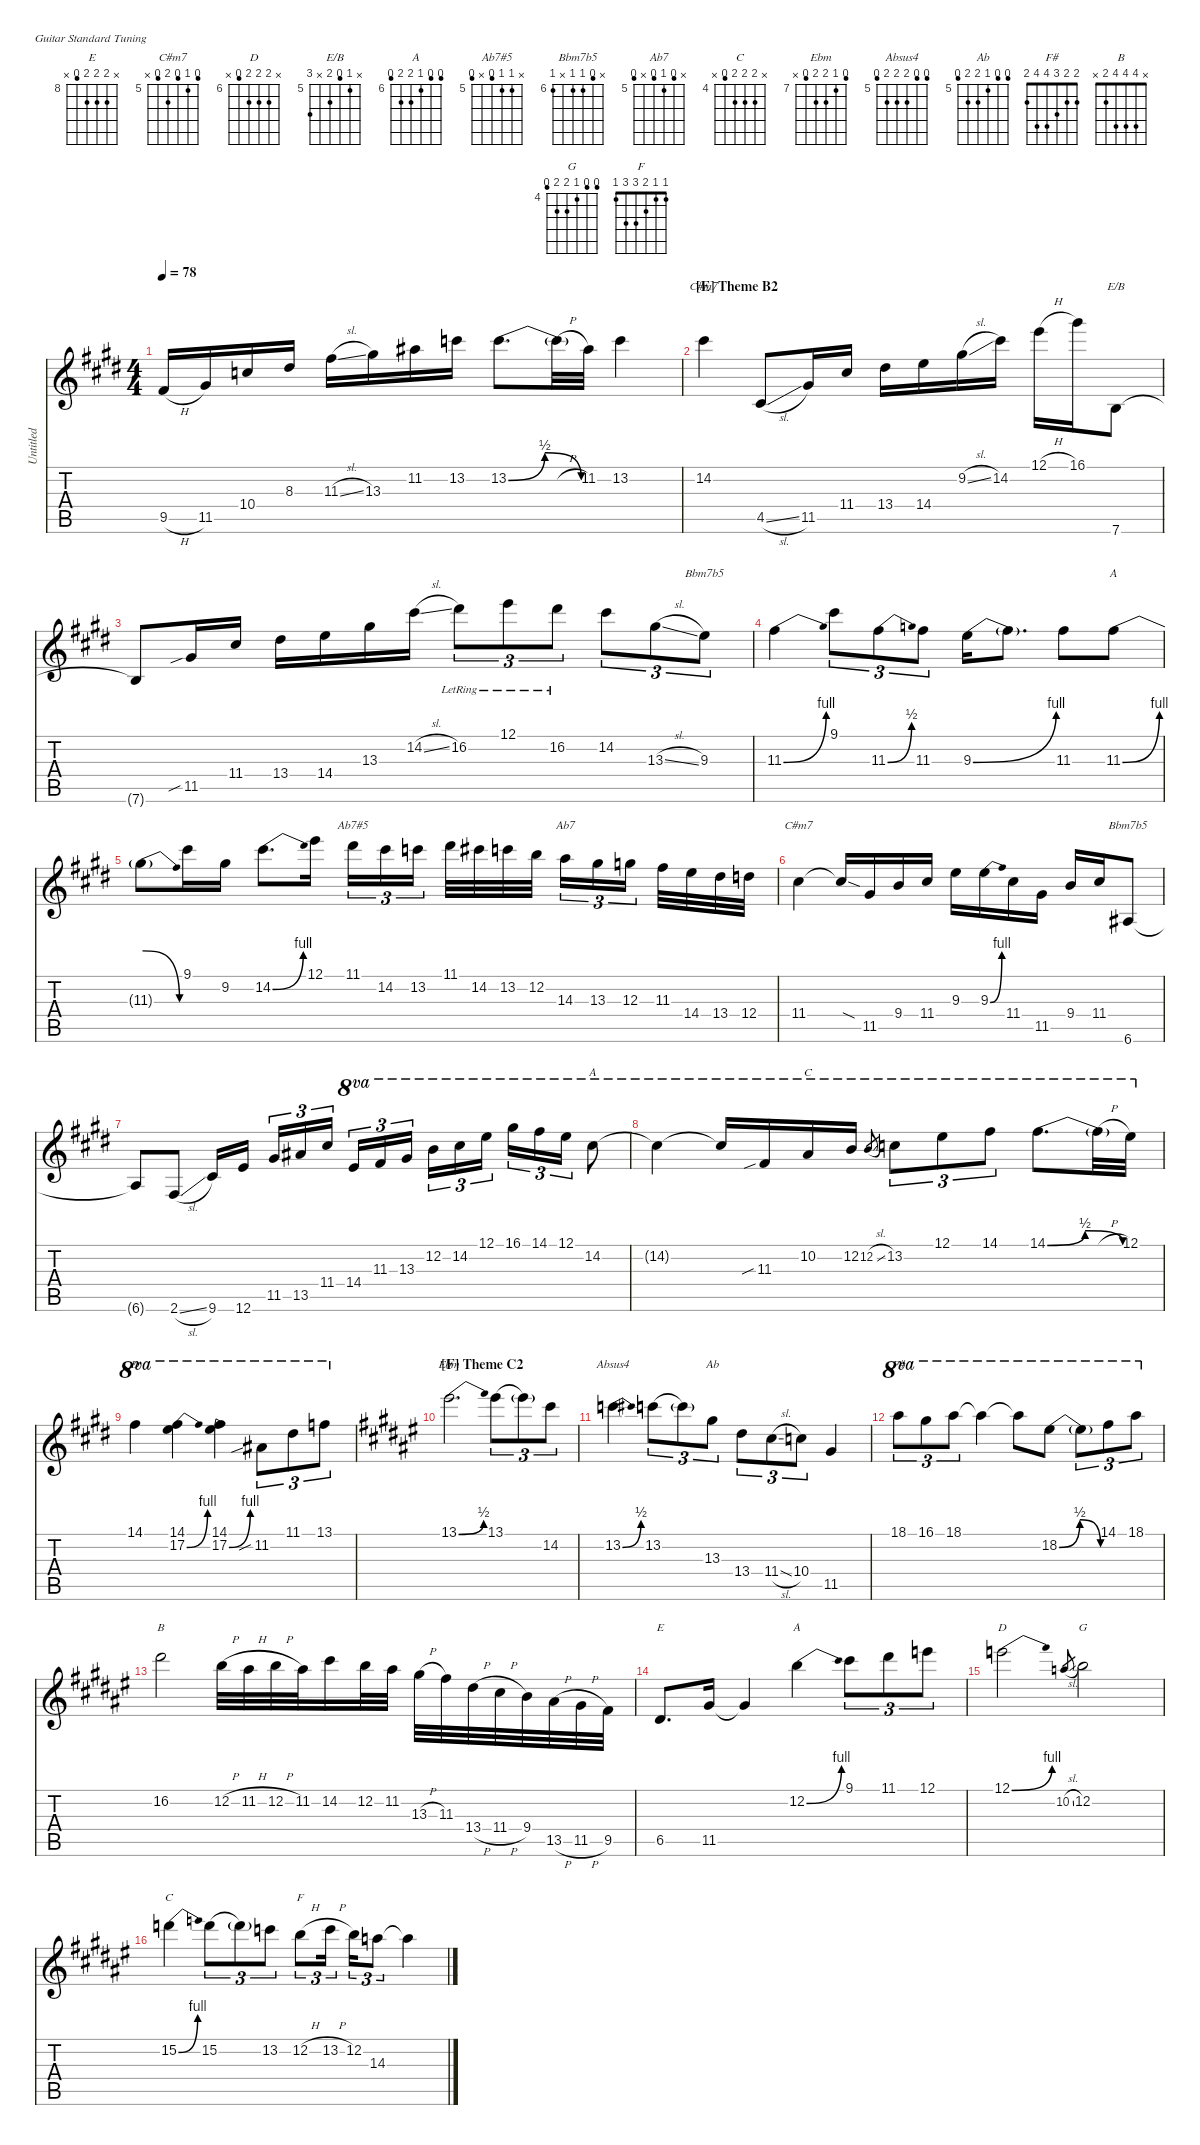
\defaultSystemsLayout 4
\hideDynamics
\bracketExtendMode nobrackets
\otherSystemsTrackNameOrientation horizontal
\track ("Untitled" "Untitled") {instrument overdrivenguitar}
\staff {score tabs}
\tuning (E4 B3 G3 D3 A2 E2)
\chord ("E" x 9 9 9 7 x) {firstfret 8}
\chord ("C#m7" 4 5 4 6 4 x) {firstfret 5}
\chord ("D" x 7 7 7 5 x) {firstfret 6}
\chord ("E/B" x 5 4 6 x 7) {firstfret 5}
\chord ("A" 5 5 6 7 7 5) {firstfret 6}
\chord ("Ab7#5" x 5 5 4 x 4) {firstfret 5}
\chord ("Bbm7b5" x 5 6 6 x 6) {firstfret 6}
\chord ("Ab7" x 4 5 4 x 4) {firstfret 5}
\chord ("C" x 5 5 5 3 x) {firstfret 4}
\chord ("Ebm" 6 7 8 8 6 x) {firstfret 7}
\chord ("Absus4" 4 4 6 6 6 4) {firstfret 5}
\chord ("Ab" 4 4 5 6 6 4) {firstfret 5}
\chord ("F#" 2 2 3 4 4 2)
\chord ("B" x 4 4 4 2 x)
\chord ("G" 3 3 4 5 5 3) {firstfret 4}
\chord ("F" 1 1 2 3 3 1)
\ts (4 4)
\tempo 78
\clef g2
\ks e
9.5{h acc #}.16{dy mf beam Up} 11.5{acc #}.16{beam Up} 10.4{acc forcenatural}.16{beam Up} 8.3{acc #}.16{beam Up} 11.3{sl acc #}.16{beam Down} 13.3{acc #}.16{beam Down} 11.2{acc #}.16{beam Down} 13.2{acc forcenatural}.16{beam Down} 13.2{be (bendrelease 0 0 30 2 30 2 60 0) acc forcenatural}.8{d beam Down} 13.2{h t acc forcenatural}.32{beam Down} 11.2{acc #}.32{beam Down} 13.2{acc forcenatural}.4{beam Down} |
\section ("E" "Theme B2")
14.2{acc #}.4{ch "C#m7" beam Down} 4.5{sl acc #}.8{beam Up} 11.5{acc #}.16{beam Up} 11.4{acc #}.16{beam Up} 13.4{acc #}.16{beam Down} 14.4{acc forcenatural}.16{beam Down} 9.2{sl acc #}.16{beam Down} 14.2{acc #}.16{beam Down} 12.1{h acc forcenatural}.16{beam Down} 16.1{acc #}.16{beam Down} 7.6{acc forcenatural}.8{ch "E/B" beam Down} |
7.6{t acc forcenatural}.8{beam Up} 11.5{sib acc #}.16{beam Up} 11.4{acc #}.16{beam Up} 13.4{acc #}.16{beam Down} 14.4{acc forcenatural}.16{beam Down} 13.3{acc #}.16{beam Down} 14.2{sl acc #}.16{beam Down} 16.2{lr acc #}.8{tu (3 2) beam Down} 12.1{lr acc forcenatural}.8{tu (3 2) beam Down} 16.2{lr acc #}.8{tu (3 2) beam Down} 14.2{acc #}.8{tu (3 2) beam Down} 13.3{sl acc #}.8{tu (3 2) beam Down} 9.3{acc forcenatural}.8{tu (3 2) ch "Bbm7b5" beam Down} |
11.3{be (bend 0 0 60 4) acc #}.4{beam Down} 9.1{acc #}.8{tu (3 2) beam Down} 11.3{be (bend 0 0 60 2) acc #}.8{tu (3 2) beam Down} 11.3{acc #}.8{tu (3 2) beam Down} 9.3{be (bend 0 0 60 4) acc forcenatural}.16{beam Down} 9.3{t}.8{d beam Down} 11.3{acc #}.8{beam Down} 11.3{be (bend 0 0 60 4) acc #}.8{ch "A" beam Down} |
11.3{be (release 0 4 60 0) t}.8{beam Down} 9.1{acc #}.16{beam Down} 9.2{acc #}.16{beam Down} 14.2{be (bend 0 0 60 4) acc #}.8{d beam Down} 12.1{acc forcenatural}.16{beam Down} 11.1{acc #}.16{tu (3 2) ch "Ab7#5" beam Down} 14.2{acc #}.16{tu (3 2) beam Down} 13.2{acc forcenatural}.16{tu (3 2) beam Down} 11.1{acc #}.32{beam Down} 14.2{acc #}.32{beam Down} 13.2{acc forcenatural}.32{beam Down} 12.2{acc forcenatural}.32{beam Down} 14.3{acc forcenatural}.16{tu (3 2) ch "Ab7" beam Down} 13.3{acc #}.16{tu (3 2) beam Down} 12.3{acc forcenatural}.16{tu (3 2) beam Down} 11.3{acc #}.32{beam Down} 14.4{acc forcenatural}.32{beam Down} 13.4{acc #}.32{beam Down} 12.4{acc forcenatural}.32{beam Down} |
11.4{acc #}.4{ch "C#m7" beam Down} 11.4{sod t acc #}.16{beam Up} 11.5{acc #}.16{beam Up} 9.4{acc forcenatural}.16{beam Up} 11.4{acc #}.16{beam Up} 9.3{acc forcenatural}.16{beam Down} 9.3{be (bend 0 0 60 4) acc forcenatural}.16{beam Down} 11.4{acc #}.16{beam Down} 11.5{acc #}.16{beam Down} 9.4{acc forcenatural}.16{beam Up} 11.4{acc #}.16{beam Up} 6.6{acc #}.8{ch "Bbm7b5" beam Up} |
6.6{t acc #}.8{beam Up} 2.6{sl acc #}.8{beam Up} 9.6{acc #}.16{beam Up} 12.6{acc forcenatural}.16{beam Up} 11.5{acc #}.16{tu (3 2) beam Up} 13.5{acc #}.16{tu (3 2) beam Up} 11.4{acc #}.16{tu (3 2) beam Up} 14.4{acc forcenatural}.16{tu (3 2) ot 8va beam Up} 11.3{acc #}.16{tu (3 2) ot 8va beam Up} 13.3{acc #}.16{tu (3 2) ot 8va beam Up} 12.2{acc forcenatural}.16{tu (3 2) ot 8va beam Down} 14.2{acc #}.16{tu (3 2) ot 8va beam Down} 12.1{acc forcenatural}.16{tu (3 2) ot 8va beam Down} 16.1{acc #}.16{tu (3 2) ot 8va beam Down} 14.1{acc #}.16{tu (3 2) ot 8va beam Down} 12.1{acc forcenatural}.16{tu (3 2) ot 8va beam Down} 14.2{acc #}.8{ch "A" ot 8va beam Down} |
14.2{t acc #}.4{ot 8va beam Down} 14.2{t acc #}.16{ot 8va beam Up} 11.3{sib acc #}.16{ot 8va beam Up} 10.2{acc forcenatural}.16{ch "C" ot 8va beam Up} 12.2{acc forcenatural}.16{ot 8va beam Up} 12.2{sl acc forcenatural}.8{ot 8va gr beam Up} 13.2{acc forcenatural}.8{tu (3 2) ot 8va beam Down} 12.1{acc forcenatural}.8{tu (3 2) ot 8va beam Down} 14.1{acc #}.8{tu (3 2) ot 8va beam Down} 14.1{be (bendrelease 0 0 30 2 30 2 60 0) acc #}.8{d ot 8va beam Down} 14.1{h t acc #}.32{ot 8va beam Down} 12.1{acc forcenatural}.32{ot 8va beam Down} |
14.1{acc #}.4{ch "D" ot 8va beam Down} (14.1{acc #} 17.2{be (bend 0 0 60 4) acc forcenatural}).4{ot 8va beam Down} (14.1{acc #} 17.2{be (bend 0 0 60 4) acc forcenatural}).4{ot 8va beam Down} 11.2{sib acc #}.8{tu (3 2) ot 8va beam Down} 11.1{acc #}.8{tu (3 2) ot 8va beam Down} 13.1{acc forcenatural}.8{tu (3 2) ot 8va beam Down} |
\section ("F" "Theme C2")
\ks d#minor
13.1{be (bend 0 0 60 2) acc #}.2{d ch "Ebm" beam Down} 13.1{be (hold 0 0 60 0) acc #}.8{tu (3 2) beam Down} 13.1{t acc #}.8{tu (3 2) beam Down} 14.2{acc #}.8{tu (3 2) beam Down} |
13.2{be (bend 0 0 60 2) acc forcenatural}.4{ch "Absus4" beam Down} 13.2{be (hold 0 0 60 0) acc forcenatural}.8{tu (3 2) beam Down} 13.2{t acc forcenatural}.8{tu (3 2) beam Down} 13.3{acc #}.8{tu (3 2) ch "Ab" beam Down} 13.4{acc #}.8{tu (3 2) beam Down} 11.4{sl acc #}.8{tu (3 2) beam Down} 10.4{acc forcenatural}.8{tu (3 2) beam Down} 11.5{acc #}.4{beam Up} |
18.1{acc #}.8{tu (3 2) ch "F#" ot 8va beam Down} 16.1{acc #}.8{tu (3 2) ot 8va beam Down} 18.1{acc #}.8{tu (3 2) ot 8va beam Down} 18.1{t acc #}.4{ot 8va beam Down} 18.1{t acc #}.8{ot 8va beam Down} 18.2{be (bendrelease 0 0 30 2 30 2 60 0) acc #}.8{ot 8va beam Down} 18.2{t acc #}.8{tu (3 2) ot 8va beam Down} 14.1{acc #}.8{tu (3 2) ot 8va beam Down} 18.1{acc #}.8{tu (3 2) ot 8va beam Down} |
16.2{acc #}.2{ch "B" beam Down} 12.2{h acc forcenatural}.32{beam Down} 11.2{h acc #}.32{beam Down} 12.2{h acc forcenatural}.32{beam Down} 11.2{acc #}.32{beam Down} 14.2{acc #}.16{beam Down} 12.2{acc forcenatural}.32{beam Down} 11.2{acc #}.32{beam Down} 13.3{h acc #}.32{beam Down} 11.3{acc #}.32{beam Down} 13.4{h acc #}.32{beam Down} 11.4{h acc #}.32{beam Down} 9.4{acc forcenatural}.32{beam Down} 13.5{h acc #}.32{beam Down} 11.5{h acc #}.32{beam Down} 9.5{acc #}.32{beam Down} |
6.5{acc #}.8{d ch "E" beam Up} 11.5{acc #}.16{beam Up} 11.5{t acc #}.4{beam Up} 12.2{be (bend 0 0 60 4) acc forcenatural}.4{ch "A" beam Down} 9.1{acc #}.8{tu (3 2) beam Down} 11.1{acc #}.8{tu (3 2) beam Down} 12.1{acc forcenatural}.8{tu (3 2) beam Down} |
12.1{be (bend 0 0 60 4) acc forcenatural}.2{ch "D" beam Down} 10.2{sl acc forcenatural}.8{gr beam Up} 12.2{acc forcenatural}.2{ch "G" beam Down} |
15.2{be (bend 0 0 60 4) acc forcenatural}.4{ch "C" beam Down} 15.2{be (hold 0 0 60 0) acc forcenatural}.8{tu (3 2) beam Down} 15.2{t acc forcenatural}.8{tu (3 2) beam Down} 13.2{acc forcenatural}.8{tu (3 2) beam Down} 12.2{h acc forcenatural}.8{tu (3 2) ch "F" beam Down} 13.2{h acc forcenatural}.16{tu (3 2) beam Down} 12.2{acc forcenatural}.16{tu (3 2) beam Down} 14.3{acc forcenatural}.8{tu (3 2) beam Down} 14.3{t acc forcenatural}.4{beam Down}
